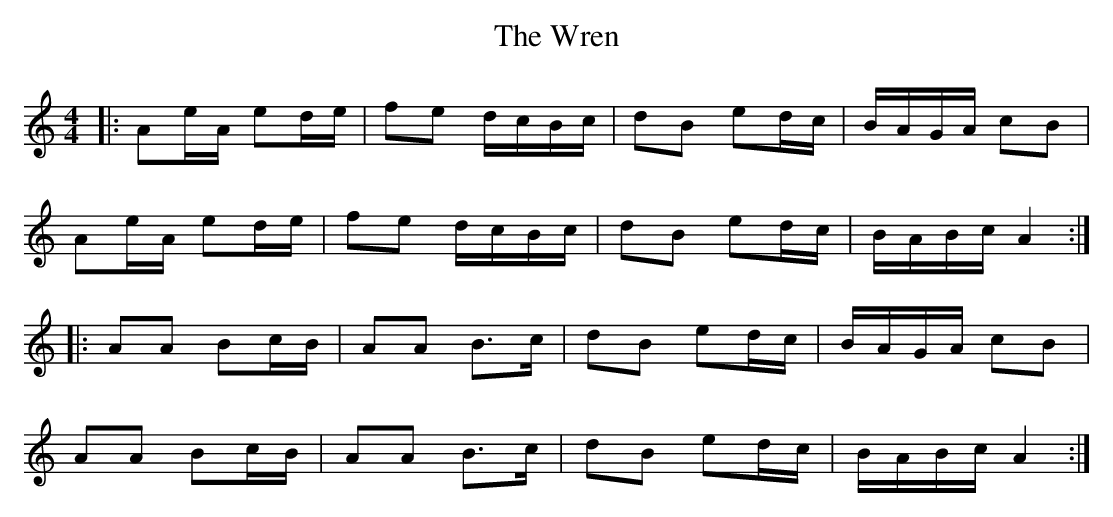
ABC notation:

X:1
T: The Wren
M: 4/4
L: 1/8
K: Amin
|:Ae/A/ ed/e/|fe d/c/B/c/|dB ed/c/|B/A/G/A/ cB|
Ae/A/ ed/e/|fe d/c/B/c/|dB ed/c/|B/A/B/c/ A2:|
|:AA Bc/B/|AA B>c|dB ed/c/|B/A/G/A/ cB|
AA Bc/B/|AA B>c|dB ed/c/|B/A/B/c/ A2:|
